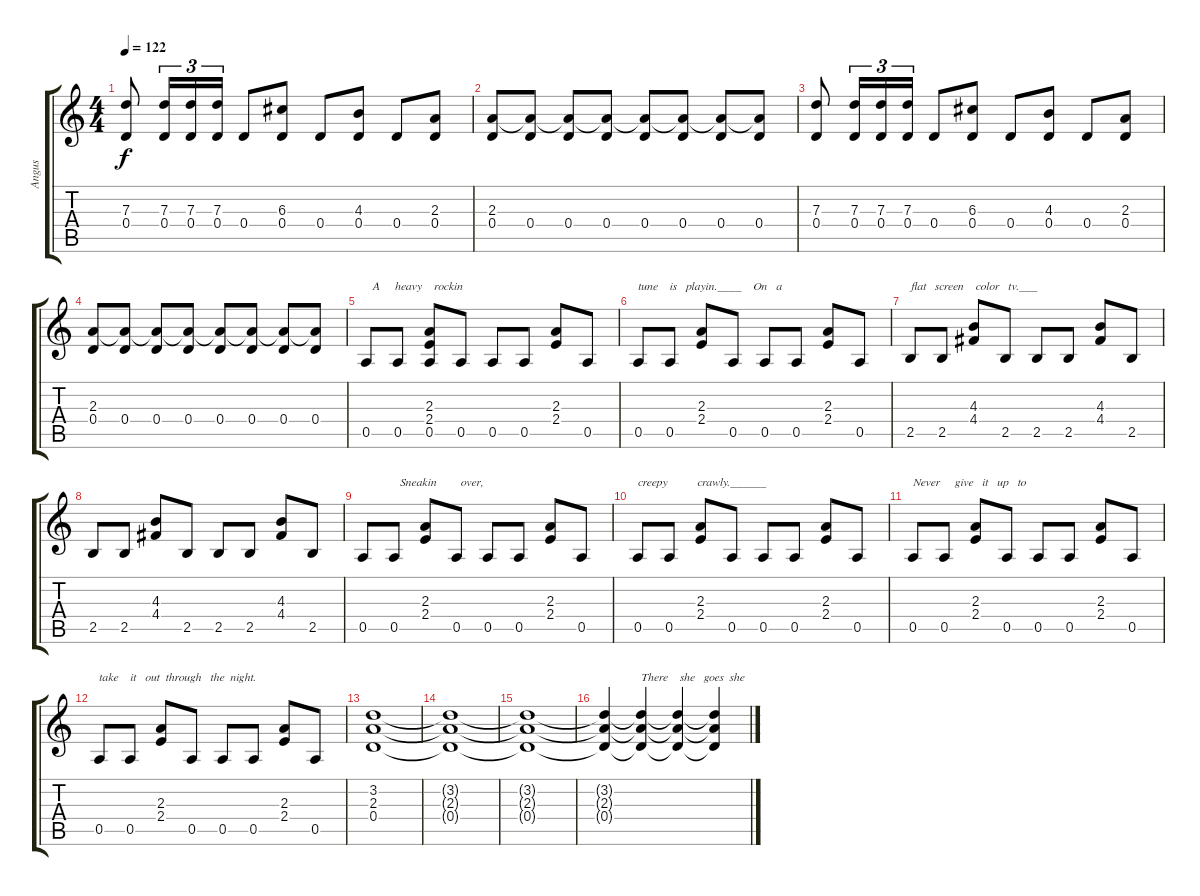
\track ("Angus" "Angus") {instrument distortionguitar}
\staff {score tabs}
\tuning (E4 B3 G3 D3 A2 E2) {hide}
\ts (4 4)
\tempo 122
\clef g2
\ks c
(7.3 0.4).8{dy f} (7.3 0.4).16{tu (3 2)} (7.3 0.4).16{tu (3 2)} (7.3 0.4).16{tu (3 2)} 0.4.8 (6.3 0.4).8 0.4.8 (4.3 0.4).8 0.4.8 (2.3 0.4).8 |
(2.3 0.4).8 (2.3{t} 0.4).8 (2.3{t} 0.4).8 (2.3{t} 0.4).8 (2.3{t} 0.4).8 (2.3{t} 0.4).8 (2.3{t} 0.4).8 (2.3{t} 0.4).8 |
(7.3 0.4).8 (7.3 0.4).16{tu (3 2)} (7.3 0.4).16{tu (3 2)} (7.3 0.4).16{tu (3 2)} 0.4.8 (6.3 0.4).8 0.4.8 (4.3 0.4).8 0.4.8 (2.3 0.4).8 |
(2.3 0.4).8 (2.3{t} 0.4).8 (2.3{t} 0.4).8 (2.3{t} 0.4).8 (2.3{t} 0.4).8 (2.3{t} 0.4).8 (2.3{t} 0.4).8 (2.3{t} 0.4).8 |
0.5.8{txt "  A     heavy    rockin"} 0.5.8 (2.3 2.4 0.5).8 0.5.8 0.5.8 0.5.8 (2.3 2.4).8 0.5.8 |
0.5.8{txt "tune    is   playin.____    On   a"} 0.5.8 (2.3 2.4).8 0.5.8 0.5.8 0.5.8 (2.3 2.4).8 0.5.8 |
2.5.8{txt "flat   screen    color   tv.___"} 2.5.8 (4.3 4.4).8 2.5.8 2.5.8 2.5.8 (4.3 4.4).8 2.5.8 |
2.5.8 2.5.8 (4.3 4.4).8 2.5.8 2.5.8 2.5.8 (4.3 4.4).8 2.5.8 |
0.5.8 0.5.8{txt "  Sneakin        over,"} (2.3 2.4).8 0.5.8 0.5.8 0.5.8 (2.3 2.4).8 0.5.8 |
0.5.8{txt "creepy          crawly.______"} 0.5.8 (2.3 2.4).8 0.5.8 0.5.8 0.5.8 (2.3 2.4).8 0.5.8 |
0.5.8{txt "Never     give   it   up   to"} 0.5.8 (2.3 2.4).8 0.5.8 0.5.8 0.5.8 (2.3 2.4).8 0.5.8 |
0.5.8{txt "take    it   out  through   the  night."} 0.5.8 (2.3 2.4).8 0.5.8 0.5.8 0.5.8 (2.3 2.4).8 0.5.8 |
(3.2 2.3 0.4).1 |
(3.2{t} 2.3{t} 0.4{t}).1{volume 10} |
(3.2{t} 2.3{t} 0.4{t}).1{volume 6} |
(3.2{t} 2.3{t} 0.4{t}).4{volume 2} (3.2{t} 2.3{t} 0.4{t}).4{txt "There    she   goes  she"} (3.2{t} 2.3{t} 0.4{t}).4 (3.2{t} 2.3{t} 0.4{t}).4
